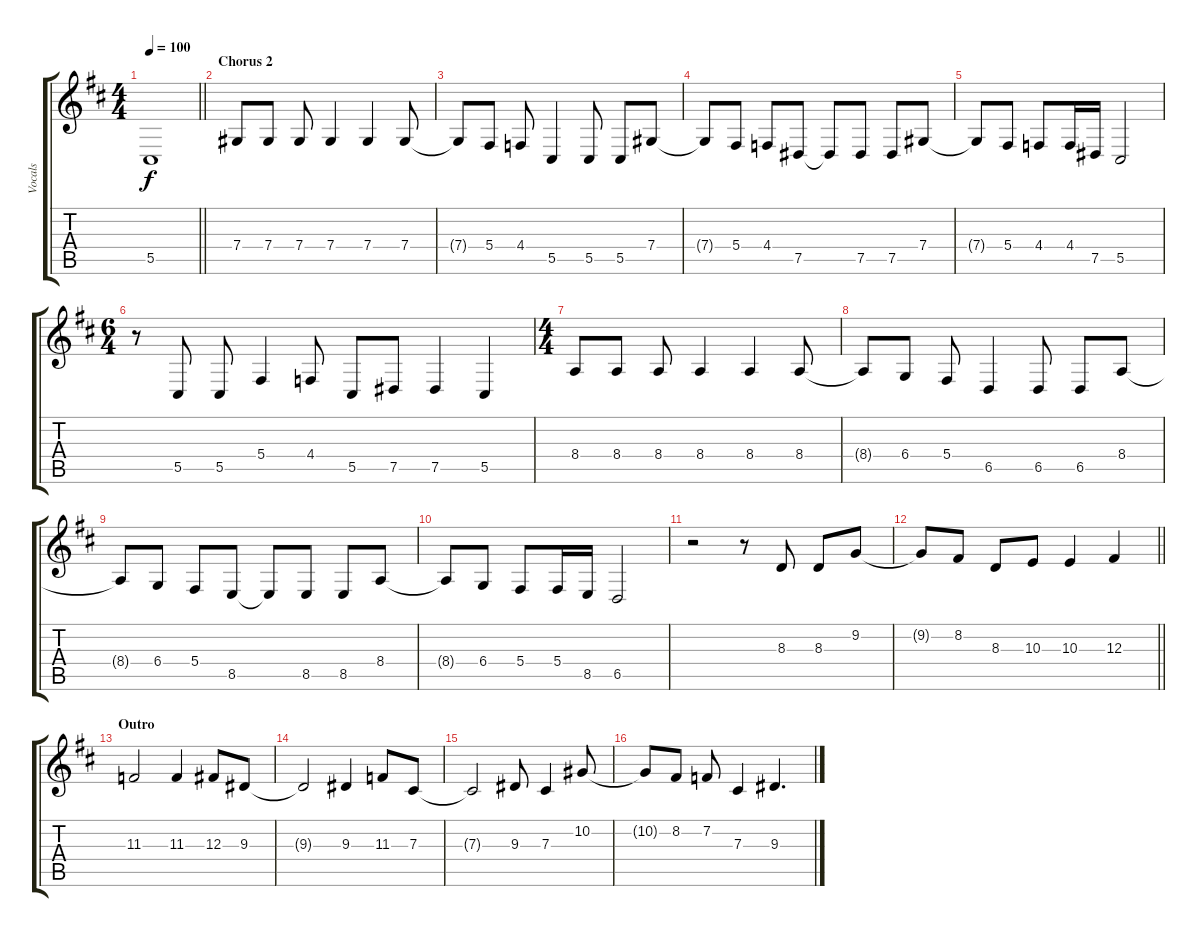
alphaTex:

\track ("Vocals" "Vocals") {instrument violin}
\staff {score tabs}
\tuning (Eb4 Bb3 Gb3 Db3 Ab2 Eb2) {hide}
\ts (4 4)
\tempo 100
\clef g2
\barLineRight lightlight
\ks d
5.5{t}.1{dy f} |
\section ("" "Chorus 2")
7.4.8 7.4.8 7.4.8 7.4.4 7.4.4 7.4.8 |
7.4{t}.8 5.4.8 4.4.8 5.5.4 5.5.8 5.5.8 7.4.8 |
7.4{t}.8 5.4.8 4.4.8 7.5.8 7.5{t}.8 7.5.8 7.5.8 7.4.8 |
7.4{t}.8 5.4.8 4.4.8 4.4.16 7.5.16 5.5.2 |
\ts (6 4)
r.8 5.5.8 5.5.8 5.4.4 4.4.8 5.5.8 7.5.8 7.5.4 5.5.4 |
\ts (4 4)
8.4.8 8.4.8 8.4.8 8.4.4 8.4.4 8.4.8 |
8.4{t}.8 6.4.8 5.4.8 6.5.4 6.5.8 6.5.8 8.4.8 |
8.4{t}.8 6.4.8 5.4.8 8.5.8 8.5{t}.8 8.5.8 8.5.8 8.4.8 |
8.4{t}.8 6.4.8 5.4.8 5.4.16 8.5.16 6.5.2 |
r.2 r.8 8.3.8 8.3.8 9.2.8 |
\barLineRight lightlight
9.2{t}.8 8.2.8 8.3.8 10.3.8 10.3.4 12.3.4 |
\section ("" "Outro")
11.3.2 11.3.4 12.3.8 9.3.8 |
9.3{t}.2 9.3.4 11.3.8 7.3.8 |
7.3{t}.2 9.3.8 7.3.4 10.2.8 |
10.2{t}.8 8.2.8 7.2.8 7.3.4 9.3.4{d}
